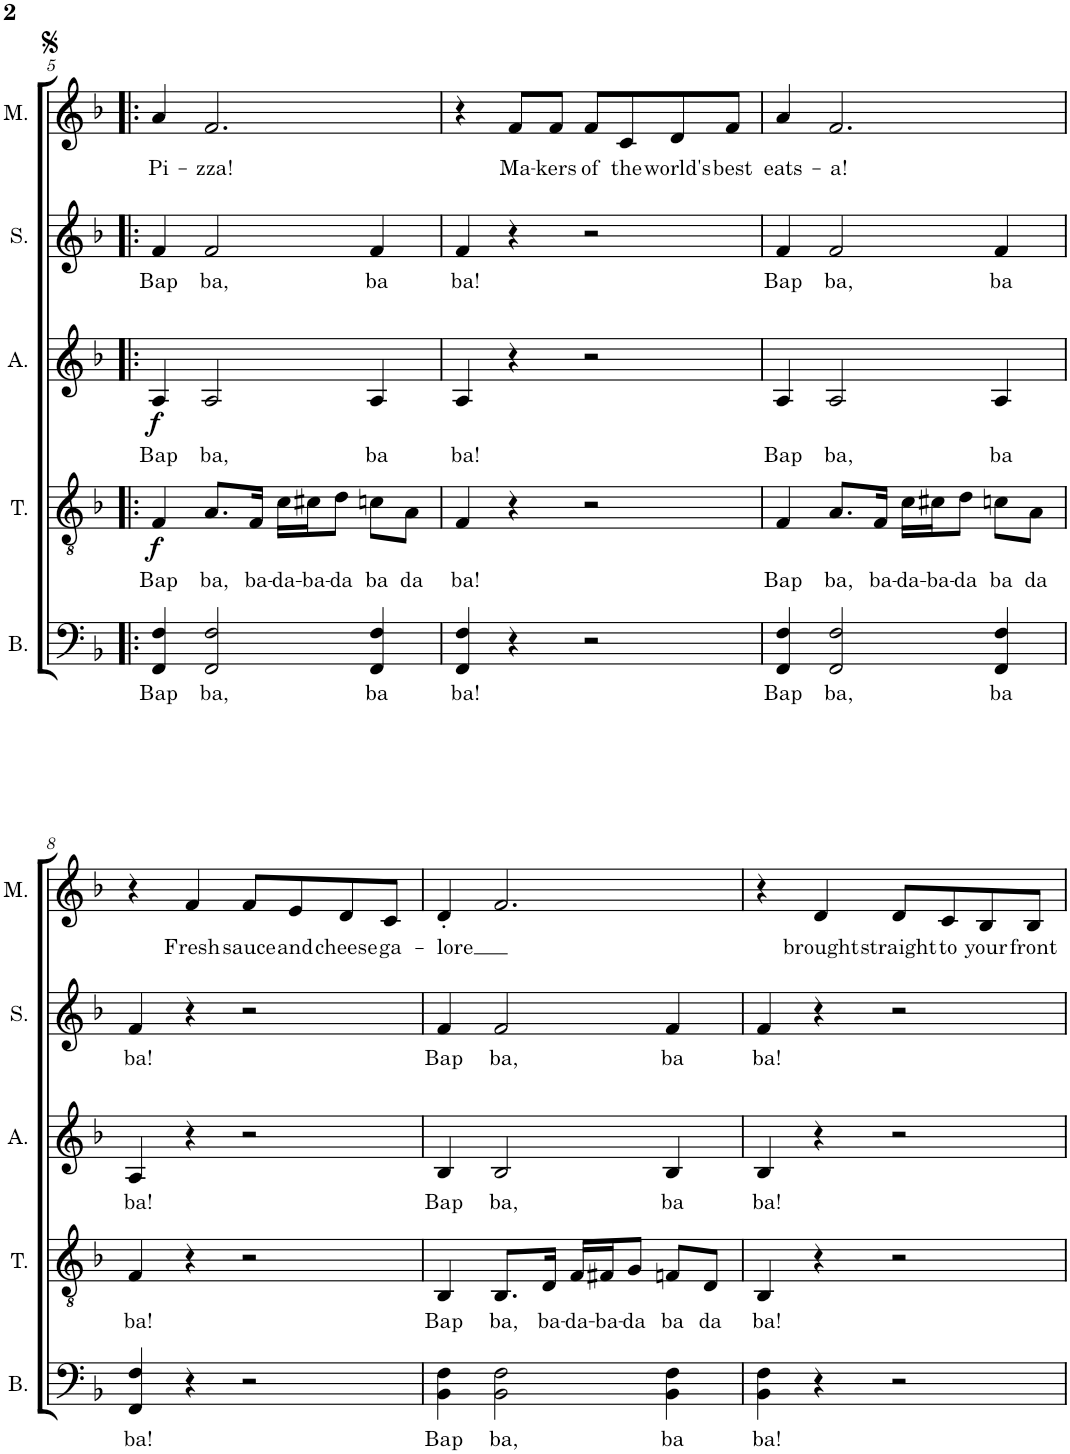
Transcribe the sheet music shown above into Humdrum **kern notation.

**kern	**text	**kern	**text	**dynam	**kern	**text	**dynam	**kern	**text	**kern	**text
*part5	*part5	*part4	*part4	*part4	*part3	*part3	*part3	*part2	*part2	*part1	*part1
*staff5	*staff5	*staff4	*staff4	*staff4	*staff3	*staff3	*staff3	*staff2	*staff2	*staff1	*staff1
*I"Bass	*	*I"Tenor	*	*	*I"Alto	*	*	*I"Soprano	*	*I"Mona	*
*I'B.	*	*I'T.	*	*	*I'A.	*	*	*I'S.	*	*I'M.	*
!!LO:PB:g=z
*clefF4	*	*clefGv2	*	*	*clefG2	*	*	*clefG2	*	*clefG2	*
*k[b-]	*	*k[b-]	*	*	*k[b-]	*	*	*k[b-]	*	*k[b-]	*
*M4/4	*	*M4/4	*	*	*M4/4	*	*	*M4/4	*	*M4/4	*
=5!|:	=5!|:	=5!|:	=5!|:	=5!|:	=5!|:	=5!|:	=5!|:	=5!|:	=5!|:	=5!|:	=5!|:
!	!LO:LY:b	!	!LO:LY:b	!LO:DY:b	!	!LO:LY:b	!LO:DY:b	!	!LO:LY:b	!	!LO:LY:b
4FF/ 4F/	Bap	4F/	Bap	f	4A/	Bap	f	4f/	Bap	4a/	Pi-
!	!LO:LY:b	!	!LO:LY:b	!	!	!LO:LY:b	!	!	!LO:LY:b	!	!LO:LY:b
2FF/ 2F/	ba,	8.A/L	ba,	.	2A/	ba,	.	2f/	ba,	2.f/	-zza!
!	!	!	!LO:LY:b	!	!	!	!	!	!	!	!
.	.	16F/Jk	ba-	.	.	.	.	.	.	.	.
!	!	!	!LO:LY:b	!	!	!	!	!	!	!	!
.	.	16c\LL	-da-	.	.	.	.	.	.	.	.
!	!	!	!LO:LY:b	!	!	!	!	!	!	!	!
.	.	16c#X\J	-ba-	.	.	.	.	.	.	.	.
!	!	!	!LO:LY:b	!	!	!	!	!	!	!	!
.	.	8d\J	-da	.	.	.	.	.	.	.	.
!	!LO:LY:b	!	!LO:LY:b	!	!	!LO:LY:b	!	!	!LO:LY:b	!	!
4FF/ 4F/	ba	8cn\L	ba	.	4A/	ba	.	4f/	ba	.	.
!	!	!	!LO:LY:b	!	!	!	!	!	!	!	!
.	.	8A\J	da	.	.	.	.	.	.	.	.
=6	=6	=6	=6	=6	=6	=6	=6	=6	=6	=6	=6
!	!LO:LY:b	!	!LO:LY:b	!	!	!LO:LY:b	!	!	!LO:LY:b	!	!
4FF/ 4F/	ba!	4F/	ba!	.	4A/	ba!	.	4f/	ba!	4r	.
!	!	!	!	!	!	!	!	!	!	!	!LO:LY:b
4r	.	4r	.	.	4r	.	.	4r	.	8f/L	Ma-
!	!	!	!	!	!	!	!	!	!	!	!LO:LY:b
.	.	.	.	.	.	.	.	.	.	8f/J	-kers
!	!	!	!	!	!	!	!	!	!	!	!LO:LY:b
2r	.	2r	.	.	2r	.	.	2r	.	8f/L	of
!	!	!	!	!	!	!	!	!	!	!	!LO:LY:b
.	.	.	.	.	.	.	.	.	.	8c/	the
!	!	!	!	!	!	!	!	!	!	!	!LO:LY:b
.	.	.	.	.	.	.	.	.	.	8d/	world's
!	!	!	!	!	!	!	!	!	!	!	!LO:LY:b
.	.	.	.	.	.	.	.	.	.	8f/J	best
=7	=7	=7	=7	=7	=7	=7	=7	=7	=7	=7	=7
!	!LO:LY:b	!	!LO:LY:b	!	!	!LO:LY:b	!	!	!LO:LY:b	!	!LO:LY:b
4FF/ 4F/	Bap	4F/	Bap	.	4A/	Bap	.	4f/	Bap	4a/	eats-
!	!LO:LY:b	!	!LO:LY:b	!	!	!LO:LY:b	!	!	!LO:LY:b	!	!LO:LY:b
2FF/ 2F/	ba,	8.A/L	ba,	.	2A/	ba,	.	2f/	ba,	2.f/	-a!
!	!	!	!LO:LY:b	!	!	!	!	!	!	!	!
.	.	16F/Jk	ba-	.	.	.	.	.	.	.	.
!	!	!	!LO:LY:b	!	!	!	!	!	!	!	!
.	.	16c\LL	-da-	.	.	.	.	.	.	.	.
!	!	!	!LO:LY:b	!	!	!	!	!	!	!	!
.	.	16c#X\J	-ba-	.	.	.	.	.	.	.	.
!	!	!	!LO:LY:b	!	!	!	!	!	!	!	!
.	.	8d\J	-da	.	.	.	.	.	.	.	.
!	!LO:LY:b	!	!LO:LY:b	!	!	!LO:LY:b	!	!	!LO:LY:b	!	!
4FF/ 4F/	ba	8cn\L	ba	.	4A/	ba	.	4f/	ba	.	.
!	!	!	!LO:LY:b	!	!	!	!	!	!	!	!
.	.	8A\J	da	.	.	.	.	.	.	.	.
!!LO:LB:g=z
=8	=8	=8	=8	=8	=8	=8	=8	=8	=8	=8	=8
!	!LO:LY:b	!	!LO:LY:b	!	!	!LO:LY:b	!	!	!LO:LY:b	!	!
4FF/ 4F/	ba!	4F/	ba!	.	4A/	ba!	.	4f/	ba!	4r	.
!	!	!	!	!	!	!	!	!	!	!	!LO:LY:b
4r	.	4r	.	.	4r	.	.	4r	.	4f/	Fresh
!	!	!	!	!	!	!	!	!	!	!	!LO:LY:b
2r	.	2r	.	.	2r	.	.	2r	.	8f/L	sauce
!	!	!	!	!	!	!	!	!	!	!	!LO:LY:b
.	.	.	.	.	.	.	.	.	.	8e/	and
!	!	!	!	!	!	!	!	!	!	!	!LO:LY:b
.	.	.	.	.	.	.	.	.	.	8d/	cheese
!	!	!	!	!	!	!	!	!	!	!	!LO:LY:b
.	.	.	.	.	.	.	.	.	.	8c/J	ga-
=9	=9	=9	=9	=9	=9	=9	=9	=9	=9	=9	=9
!	!LO:LY:b	!	!LO:LY:b	!	!	!LO:LY:b	!	!	!LO:LY:b	!	!LO:LY:b
4BB-\ 4F\	Bap	4BB-/	Bap	.	4B-/	Bap	.	4f/	Bap	4d'/	-lore
!	!LO:LY:b	!	!LO:LY:b	!	!	!LO:LY:b	!	!	!LO:LY:b	!	!
2BB-\ 2F\	ba,	8.BB-/L	ba,	.	2B-/	ba,	.	2f/	ba,	2.f/	.
!	!	!	!LO:LY:b	!	!	!	!	!	!	!	!
.	.	16D/Jk	ba-	.	.	.	.	.	.	.	.
!	!	!	!LO:LY:b	!	!	!	!	!	!	!	!
.	.	16F/LL	-da-	.	.	.	.	.	.	.	.
!	!	!	!LO:LY:b	!	!	!	!	!	!	!	!
.	.	16F#X/J	-ba-	.	.	.	.	.	.	.	.
!	!	!	!LO:LY:b	!	!	!	!	!	!	!	!
.	.	8G/J	-da	.	.	.	.	.	.	.	.
!	!LO:LY:b	!	!LO:LY:b	!	!	!LO:LY:b	!	!	!LO:LY:b	!	!
4BB-\ 4F\	ba	8Fn/L	ba	.	4B-/	ba	.	4f/	ba	.	.
!	!	!	!LO:LY:b	!	!	!	!	!	!	!	!
.	.	8D/J	da	.	.	.	.	.	.	.	.
=10	=10	=10	=10	=10	=10	=10	=10	=10	=10	=10	=10
!	!LO:LY:b	!	!LO:LY:b	!	!	!LO:LY:b	!	!	!LO:LY:b	!	!
4BB-\ 4F\	ba!	4BB-/	ba!	.	4B-/	ba!	.	4f/	ba!	4r	.
!	!	!	!	!	!	!	!	!	!	!	!LO:LY:b
4r	.	4r	.	.	4r	.	.	4r	.	4d/	brought
!	!	!	!	!	!	!	!	!	!	!	!LO:LY:b
2r	.	2r	.	.	2r	.	.	2r	.	8d/L	straight
!	!	!	!	!	!	!	!	!	!	!	!LO:LY:b
.	.	.	.	.	.	.	.	.	.	8c/	to
!	!	!	!	!	!	!	!	!	!	!	!LO:LY:b
.	.	.	.	.	.	.	.	.	.	8B-/	your
!	!	!	!	!	!	!	!	!	!	!	!LO:LY:b
.	.	.	.	.	.	.	.	.	.	8B-/J	front
=	=	=	=	=	=	=	=	=	=	=	=
*-	*-	*-	*-	*-	*-	*-	*-	*-	*-	*-	*-
